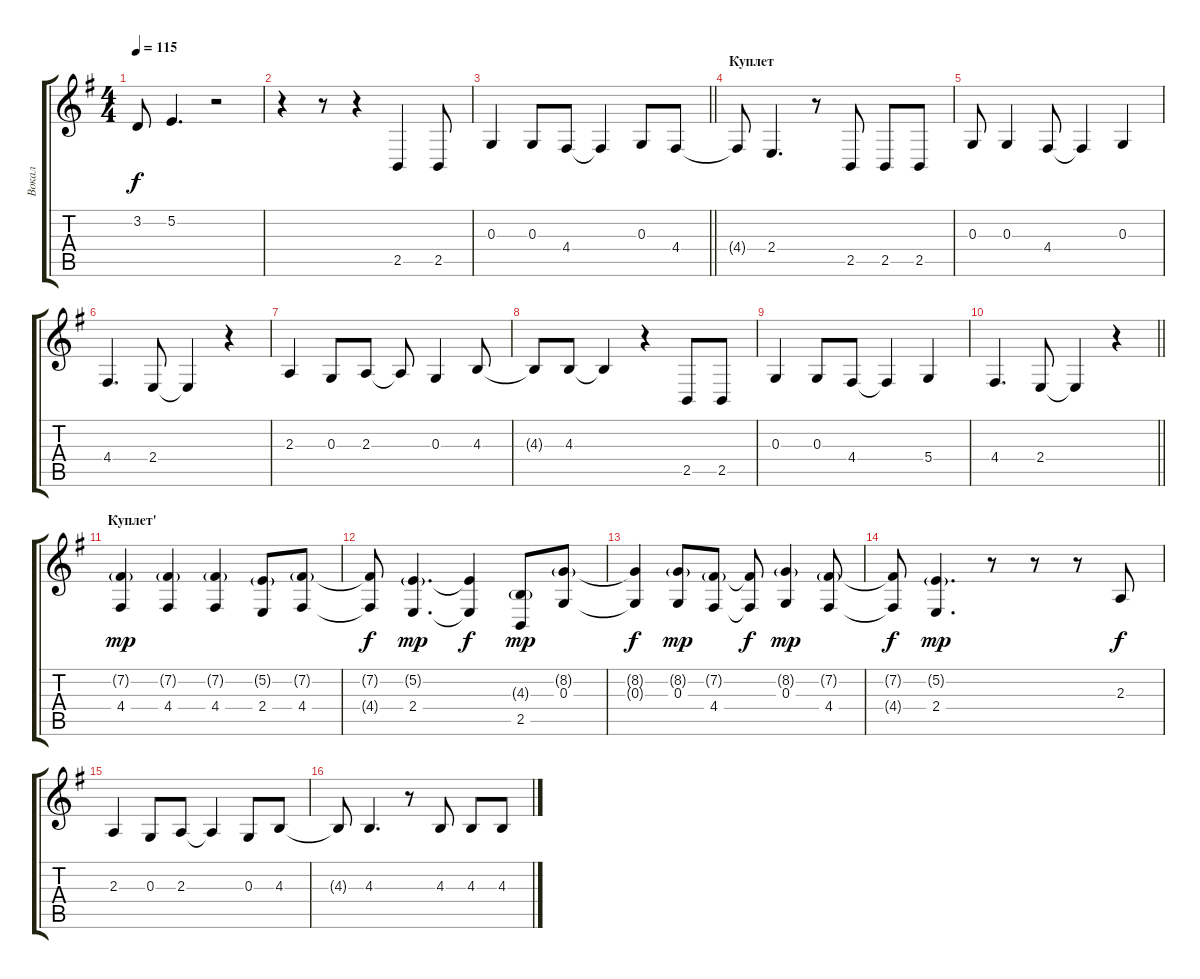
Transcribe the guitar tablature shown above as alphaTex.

\track ("Вокал" "Вокал") {instrument viola}
\staff {score tabs}
\tuning (E4 B3 G3 D3 A2 E2) {hide}
\ts (4 4)
\tempo 115
\clef g2
\ks g
3.2{t}.8{dy f} 5.2.4{d} r.2 |
r.4 r.8 r.4 2.5.4 2.5.8 |
\barLineRight lightlight
0.3.4 0.3.8 4.4.8 4.4{t}.4 0.3.8 4.4.8 |
\section ("" "Куплет")
4.4{t}.8 2.4.4{d} r.8 2.5.8 2.5.8 2.5.8 |
0.3.8 0.3.4 4.4.8 4.4{t}.4 0.3.4 |
4.4.4{d} 2.4.8 2.4{t}.4 r.4 |
2.3.4 0.3.8 2.3.8 2.3{t}.8 0.3.4 4.3.8 |
4.3{t}.8 4.3.8 4.3{t}.4 r.4 2.5.8 2.5.8 |
0.3.4 0.3.8 4.4.8 4.4{t}.4 5.4.4 |
\barLineRight lightlight
4.4.4{d} 2.4.8 2.4{t}.4 r.4 |
\section ("" "Куплет'")
(7.2{g} 4.4).4{dy mp} (7.2{g} 4.4).4 (7.2{g} 4.4).4 (5.2{g} 2.4).8 (7.2{g} 4.4).8 |
(7.2{t} 4.4{t}).8{dy f} (5.2{g} 2.4).4{d dy mp} (5.2{t} 2.4{t}).4{dy f} (4.3{g} 2.5).8{dy mp} (8.2{g} 0.3).8 |
(8.2{t} 0.3{t}).4{dy f} (8.2{g} 0.3).8{dy mp} (7.2{g} 4.4).8 (7.2{t} 4.4{t}).8{dy f} (8.2{g} 0.3).4{dy mp} (7.2{g} 4.4).8 |
(7.2{t} 4.4{t}).8{dy f} (5.2{g} 2.4).4{d dy mp} r.8 r.8 r.8 2.3.8{dy f} |
2.3.4 0.3.8 2.3.8 2.3{t}.4 0.3.8 4.3.8 |
4.3{t}.8 4.3.4{d} r.8 4.3.8 4.3.8 4.3.8
